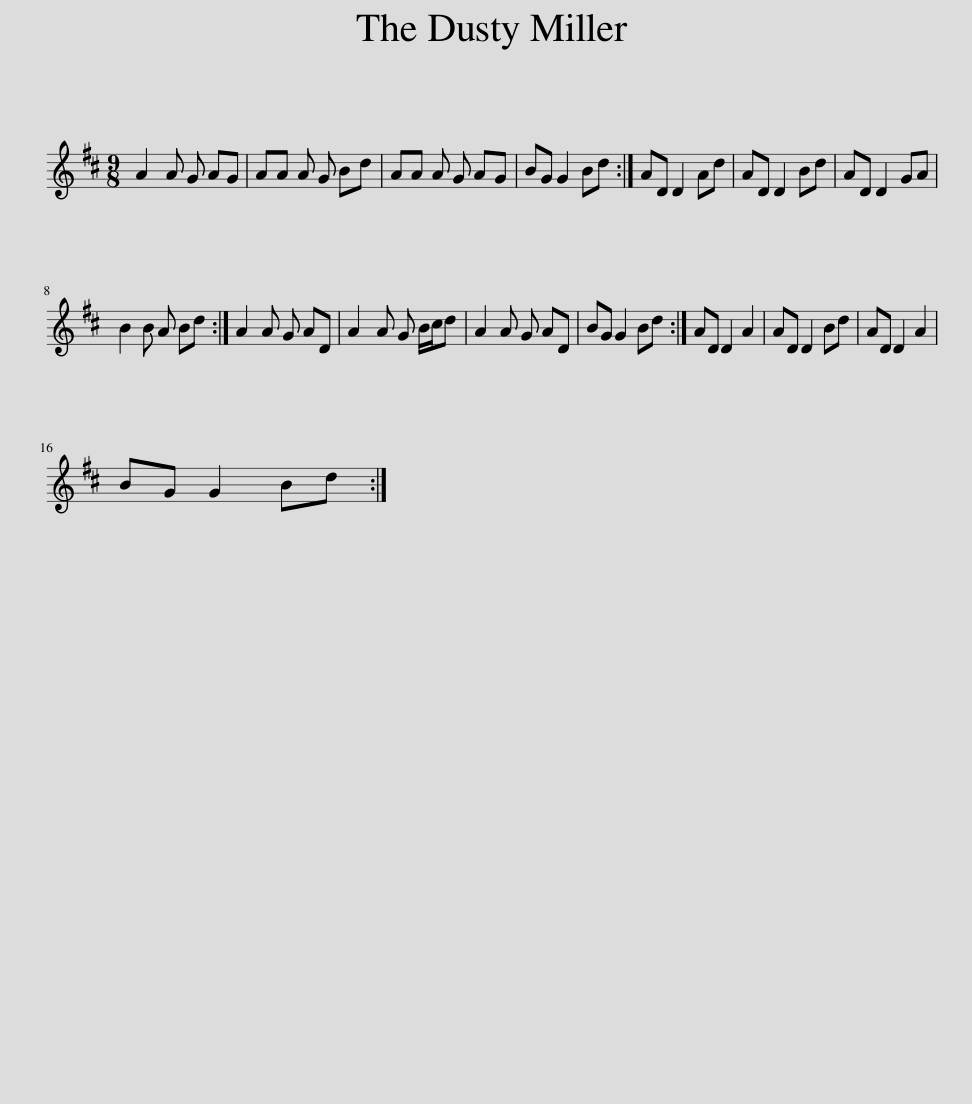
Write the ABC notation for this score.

X:1
L:1/8
M:9/8
I:linebreak $
K:D
V:1 treble
V:1
 A2 A G AG | AA A G Bd | AA A G AG | BG G2 Bd :| AD D2 Ad | %5
 AD D2 Bd | AD D2 GA |$ B2 B A Bd :| A2 A G AD | A2 A G B/c/d | %10
 A2 A G AD | BG G2 Bd :| AD D2 A2 | AD D2 Bd | AD D2 A2 |$ %15
 BG G2 Bd :| %16
